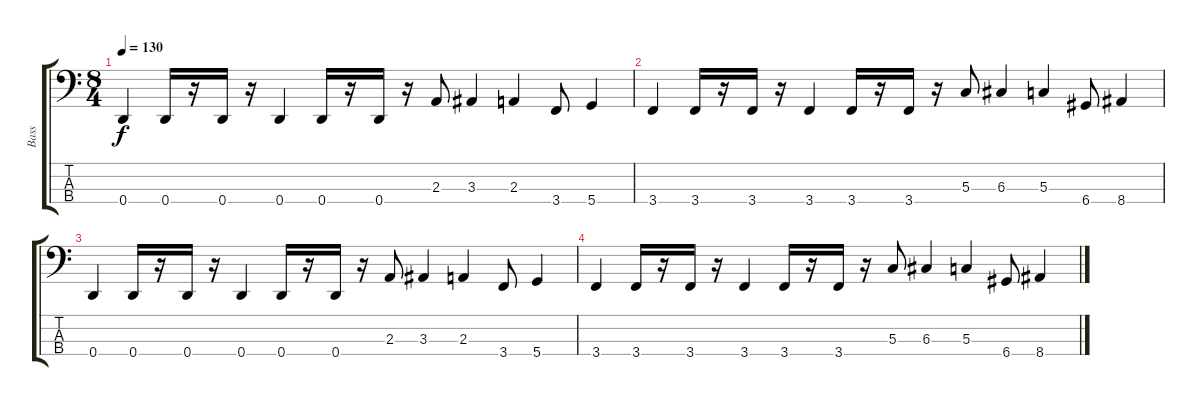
\track ("Bass" "Bass") {instrument electricbasspick}
\staff {score tabs}
\tuning (F2 C2 G1 D1) {hide}
\ts (8 4)
\tempo 130
\clef f4
\ks c
0.4.4{dy f} 0.4.16 r.16 0.4.16 r.16 0.4.4 0.4.16 r.16 0.4.16 r.16 2.3.8 3.3.4 2.3.4 3.4.8 5.4.4 |
3.4.4 3.4.16 r.16 3.4.16 r.16 3.4.4 3.4.16 r.16 3.4.16 r.16 5.3.8 6.3.4 5.3.4 6.4.8 8.4.4 |
0.4.4 0.4.16 r.16 0.4.16 r.16 0.4.4 0.4.16 r.16 0.4.16 r.16 2.3.8 3.3.4 2.3.4 3.4.8 5.4.4 |
3.4.4 3.4.16 r.16 3.4.16 r.16 3.4.4 3.4.16 r.16 3.4.16 r.16 5.3.8 6.3.4 5.3.4 6.4.8 8.4.4
